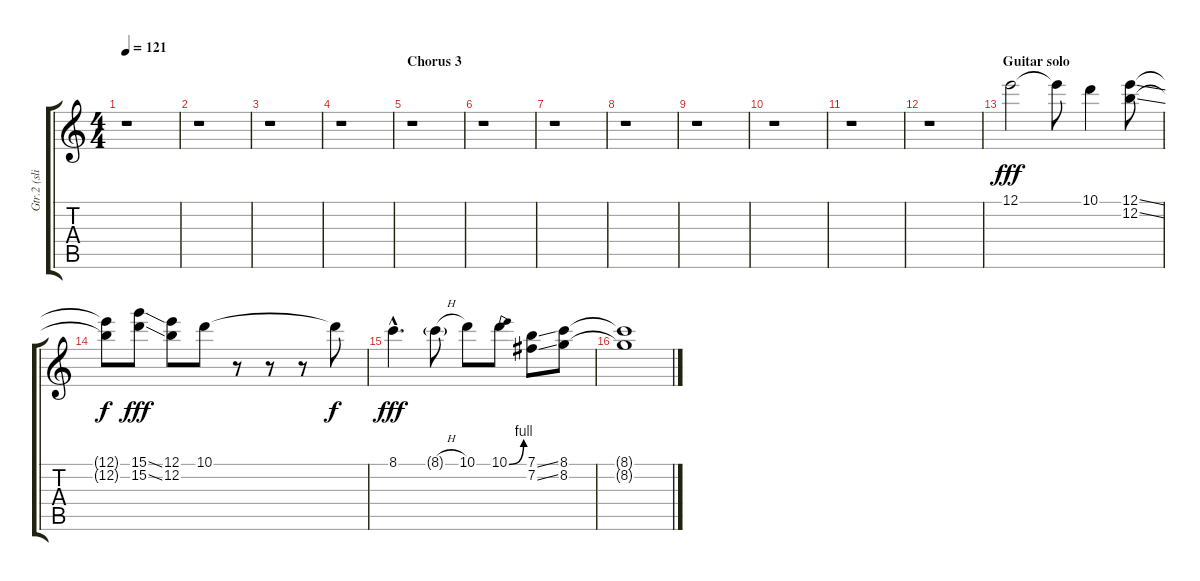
\track ("Gtr.2 (slight dist.) - John" "Gtr.2 (sli") {instrument distortionguitar}
\staff {score tabs}
\tuning (E4 B3 G3 D3 A2 E2) {hide}
\ts (4 4)
\tempo 121
\clef g2
\ks c
r.1{dy fff} |
r.1 |
r.1 |
r.1 |
\section ("" "Chorus 3")
r.1 |
r.1 |
r.1 |
r.1 |
r.1 |
r.1 |
r.1 |
r.1 |
\section ("" "Guitar solo")
12.1.2 12.1{t}.8 10.1.4 (12.1{ss} 12.2{ss}).8 |
(12.1{t} 12.2{t}).8{dy f} (15.1{ss} 15.2{ss}).8{dy fff} (12.1 12.2).8 10.1.8 r.8 r.8 r.8 10.1{t}.8{dy f} |
8.1{hac}.4{d dy fff} 8.1{h g}.8 10.1.8 10.1{be (bend 0 0 60 4)}.8 (7.1{ss} 7.2{ss}).8 (8.1 8.2).8 |
(8.1{t} 8.2{t}).1
